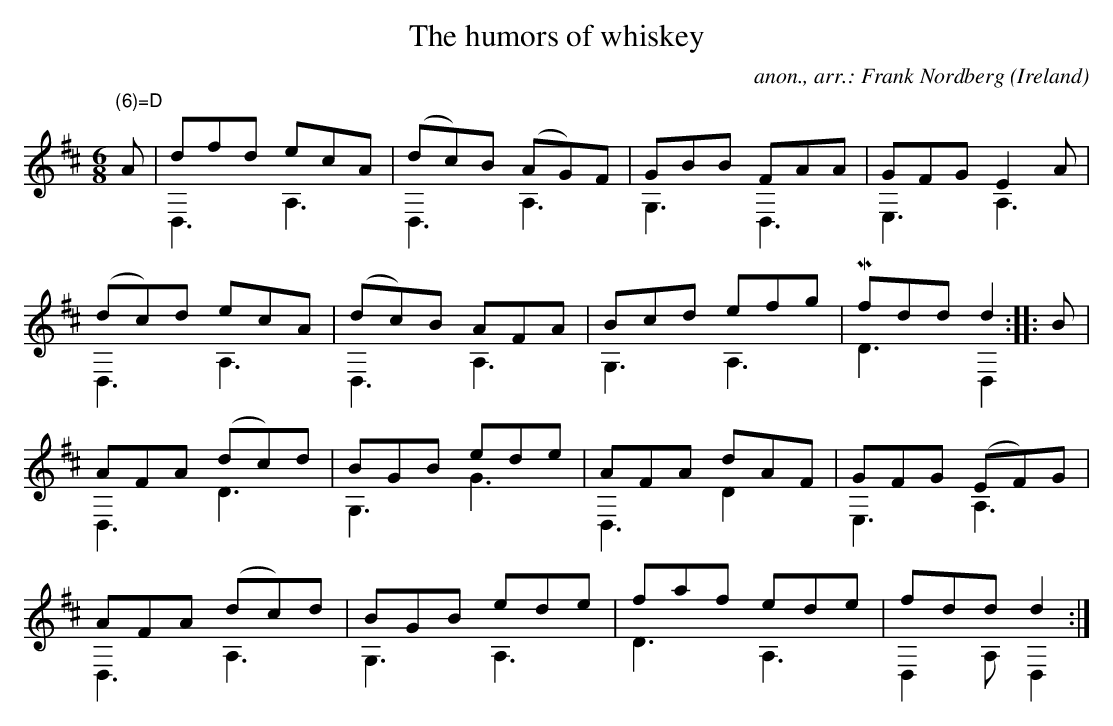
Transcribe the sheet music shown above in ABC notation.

X:1
T:The humors of whiskey
C:anon., arr.: Frank Nordberg
O:Ireland
V:1 up
V:2 down merge
M:6/8
L:1/8
K:D -8va
V:1
"^(6)=D"A|dfd ecA|(dc)B (AG)F|GBB FAA|GFG E2A|
V:2
x|D,3 A,3|D,3 A,3|G,3 D,3|E,3 A,3|
V:1
(dc)d ecA|(dc)B AFA|Bcd efg|Mfdd d2::B|
V:2
D,3 A,3|D,3 A,3|G,3 A,3|D3 D,2::x|
V:1
AFA (dc)d|BGB ede|AFA dAF|GFG (EF)G|
V:2
D,3 D3|G,3 G3|D,3 D2 x|E,3 A,3|
V:1
AFA (dc)d|BGB ede|faf ede|fdd d2:|
V:2
D,3 A,3|G,3 A,3|D3 A,3|D,2A, D,2:|
